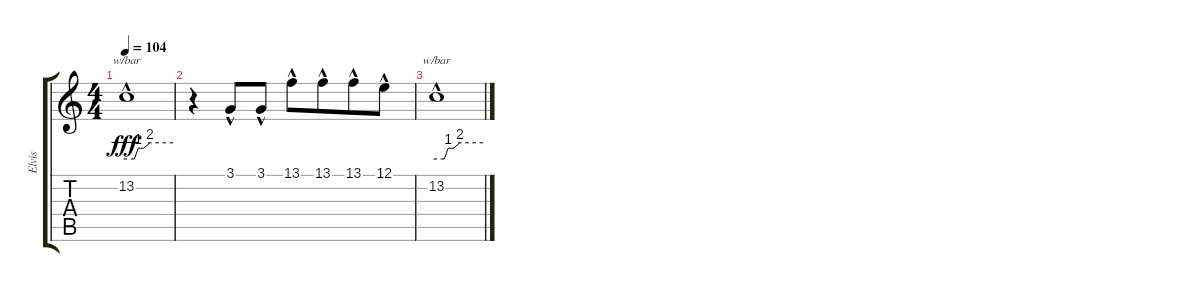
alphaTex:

\track ("Elvis" "Elvis") {instrument voiceoohs}
\staff {score tabs}
\tuning (E4 B3 G3 D3 A2 E2) {hide}
\ts (4 4)
\tempo 104
\clef g2
\ks c
13.2{hac}.1{tbe (custom default 0 0 10 0 15 4 22 4 30 8 60 8) dy fff} |
r.4 3.1{hac}.8 3.1{hac}.8 13.1{hac}.8 13.1{hac}.8{beam merge} 13.1{hac}.8 12.1{hac}.8 |
13.2{hac}.1{tbe (custom default 0 0 10 0 15 4 22 4 30 8 60 8)}
